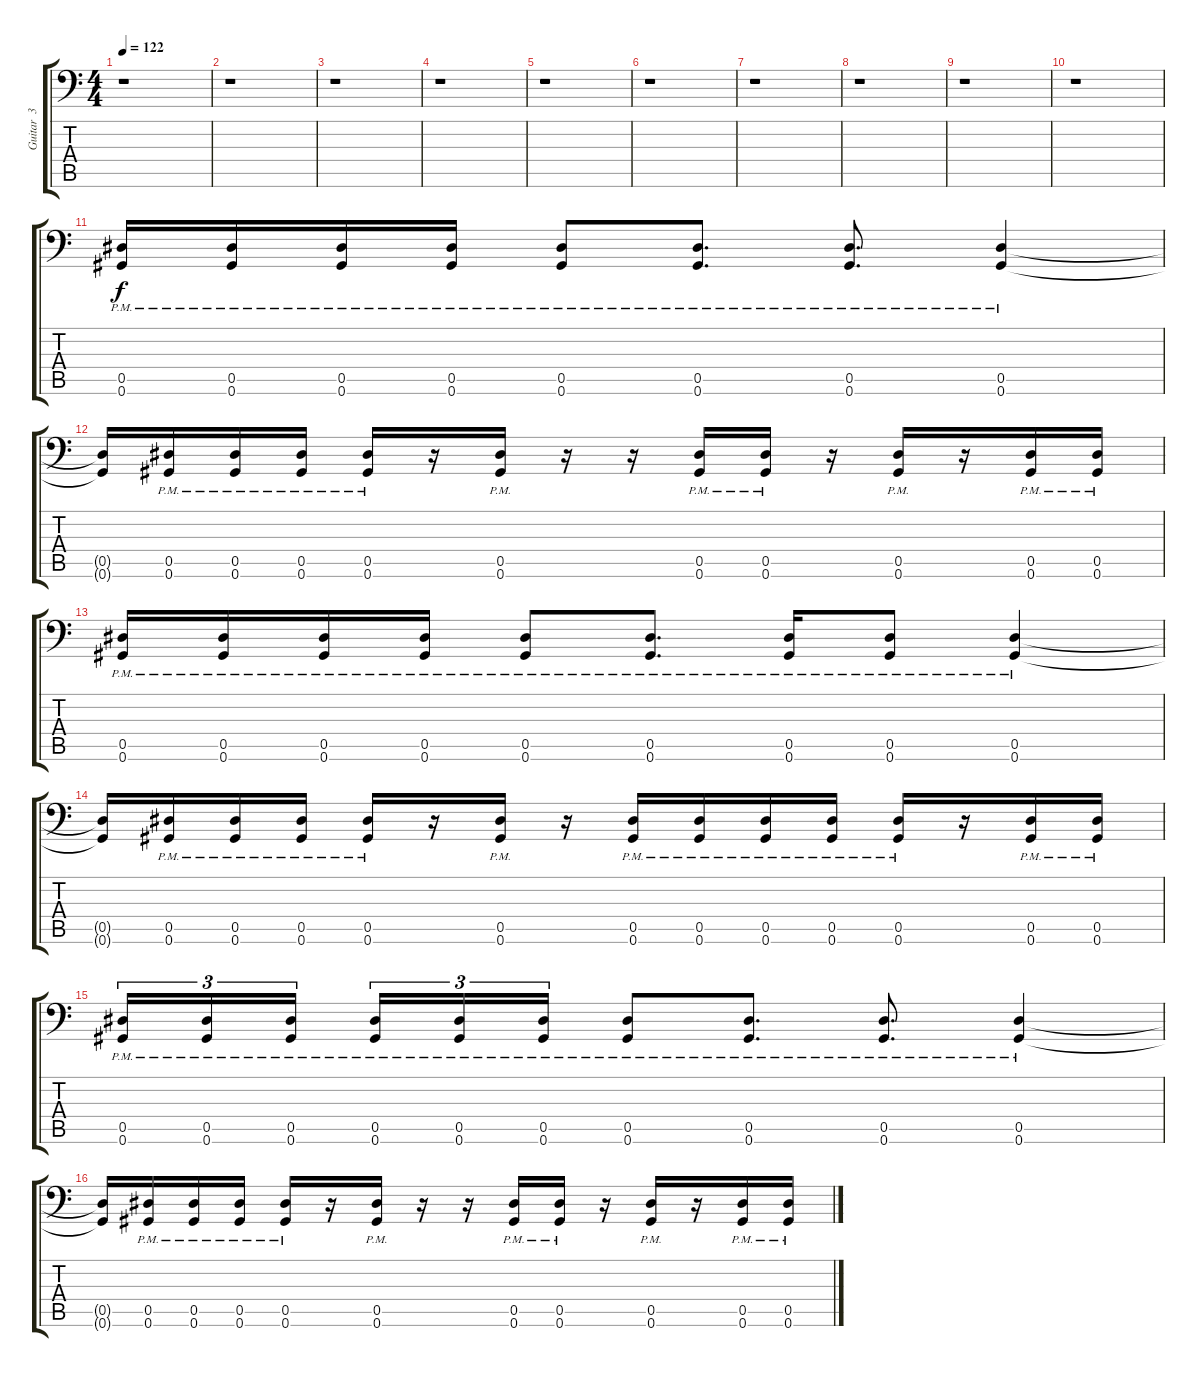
\track ("Guitar  3" "Guitar  3") {instrument distortionguitar}
\staff {score tabs}
\tuning (Bb3 F3 Db3 Ab2 Eb2 Ab1) {hide}
\ts (4 4)
\tempo 122
\clef f4
\ks c
r.1{dy f} |
r.1 |
r.1 |
r.1 |
r.1 |
r.1 |
r.1 |
r.1 |
r.1 |
r.1 |
(0.5{pm} 0.6{pm}).16 (0.5{pm} 0.6{pm}).16 (0.5{pm} 0.6{pm}).16 (0.5{pm} 0.6{pm}).16 (0.5{pm} 0.6{pm}).8 (0.5{pm} 0.6{pm}).8{d} (0.5{pm} 0.6{pm}).8{d} (0.5{pm} 0.6{pm}).4 |
(0.5{t} 0.6{t}).16 (0.5{pm} 0.6{pm}).16 (0.5{pm} 0.6{pm}).16 (0.5{pm} 0.6{pm}).16 (0.5{pm} 0.6{pm}).16 r.16 (0.5{pm} 0.6{pm}).16 r.16 r.16 (0.5{pm} 0.6{pm}).16 (0.5{pm} 0.6{pm}).16 r.16 (0.5{pm} 0.6{pm}).16 r.16 (0.5{pm} 0.6{pm}).16 (0.5{pm} 0.6{pm}).16 |
(0.5{pm} 0.6{pm}).16 (0.5{pm} 0.6{pm}).16 (0.5{pm} 0.6{pm}).16 (0.5{pm} 0.6{pm}).16 (0.5{pm} 0.6{pm}).8 (0.5{pm} 0.6{pm}).8{d} (0.5{pm} 0.6{pm}).16 (0.5{pm} 0.6{pm}).8 (0.5{pm} 0.6{pm}).4 |
(0.5{t} 0.6{t}).16 (0.5{pm} 0.6{pm}).16 (0.5{pm} 0.6{pm}).16 (0.5{pm} 0.6{pm}).16 (0.5{pm} 0.6{pm}).16 r.16 (0.5{pm} 0.6{pm}).16 r.16 (0.5{pm} 0.6{pm}).16 (0.5{pm} 0.6{pm}).16 (0.5{pm} 0.6{pm}).16 (0.5{pm} 0.6{pm}).16 (0.5{pm} 0.6{pm}).16 r.16 (0.5{pm} 0.6{pm}).16 (0.5{pm} 0.6{pm}).16 |
(0.5{pm} 0.6{pm}).16{tu (3 2)} (0.5{pm} 0.6{pm}).16{tu (3 2)} (0.5{pm} 0.6{pm}).16{tu (3 2)} (0.5{pm} 0.6{pm}).16{tu (3 2)} (0.5{pm} 0.6{pm}).16{tu (3 2)} (0.5{pm} 0.6{pm}).16{tu (3 2)} (0.5{pm} 0.6{pm}).8 (0.5{pm} 0.6{pm}).8{d} (0.5{pm} 0.6{pm}).8{d} (0.5{pm} 0.6{pm}).4 |
(0.5{t} 0.6{t}).16 (0.5{pm} 0.6{pm}).16 (0.5{pm} 0.6{pm}).16 (0.5{pm} 0.6{pm}).16 (0.5{pm} 0.6{pm}).16 r.16 (0.5{pm} 0.6{pm}).16 r.16 r.16 (0.5{pm} 0.6{pm}).16 (0.5{pm} 0.6{pm}).16 r.16 (0.5{pm} 0.6{pm}).16 r.16 (0.5{pm} 0.6{pm}).16 (0.5{pm} 0.6{pm}).16
